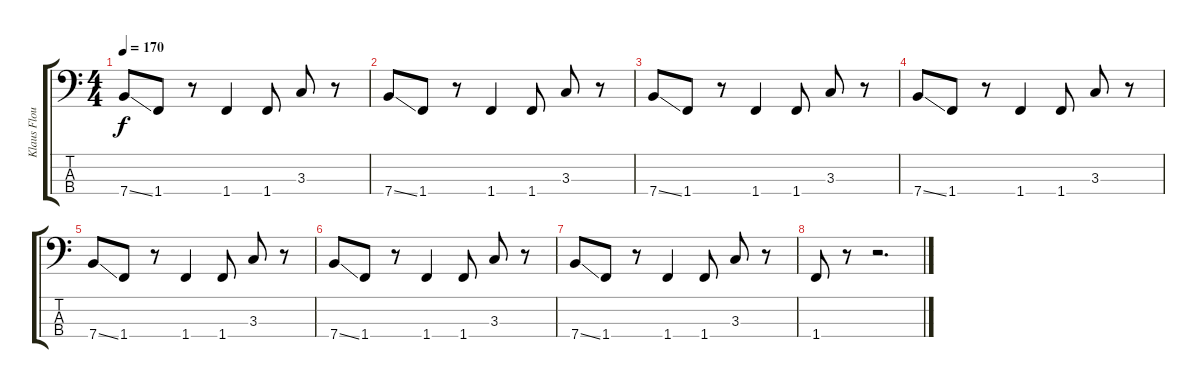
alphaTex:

\track ("Klaus Flouride" "Klaus Flou") {instrument electricbasspick}
\staff {score tabs}
\tuning (G2 D2 A1 E1) {hide}
\ts (4 4)
\tempo 170
\clef f4
\ks c
7.4{ss}.8{dy f} 1.4.8 r.8 1.4.4 1.4.8 3.3.8 r.8 |
7.4{ss}.8 1.4.8 r.8 1.4.4 1.4.8 3.3.8 r.8 |
7.4{ss}.8 1.4.8 r.8 1.4.4 1.4.8 3.3.8 r.8 |
7.4{ss}.8 1.4.8 r.8 1.4.4 1.4.8 3.3.8 r.8 |
7.4{ss}.8 1.4.8 r.8 1.4.4 1.4.8 3.3.8 r.8 |
7.4{ss}.8 1.4.8 r.8 1.4.4 1.4.8 3.3.8 r.8 |
7.4{ss}.8 1.4.8 r.8 1.4.4 1.4.8 3.3.8 r.8 |
1.4.8 r.8 r.2{d}
